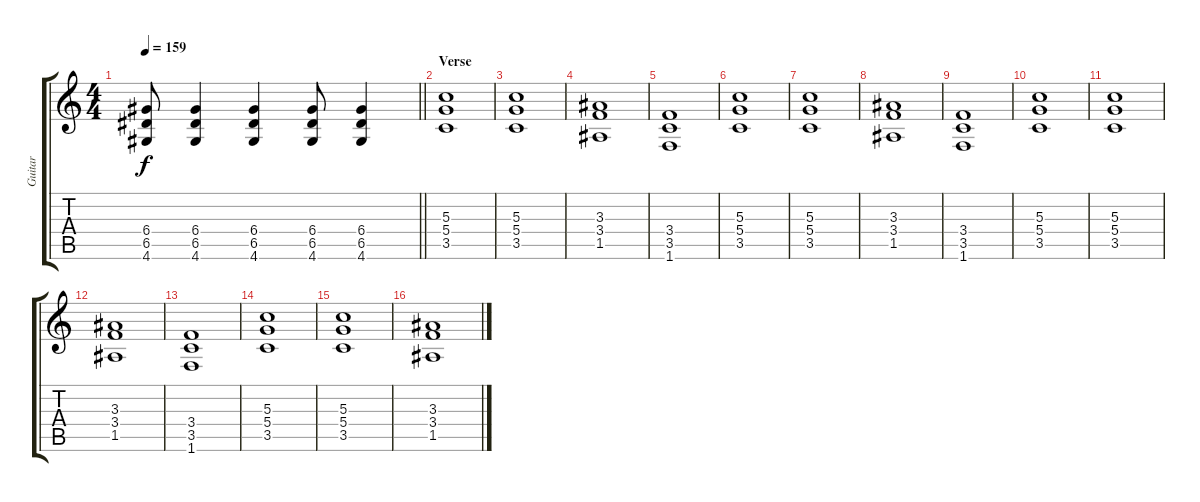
\track ("Guitar" "Guitar") {instrument distortionguitar}
\staff {score tabs}
\tuning (E4 B3 G3 D3 A2 E2) {hide}
\ts (4 4)
\tempo 159
\clef g2
\barLineRight lightlight
\ks c
(6.4{t} 6.5{t} 4.6{t}).8{dy f} (6.4 6.5 4.6).4 (6.4 6.5 4.6).4 (6.4 6.5 4.6).8 (6.4 6.5 4.6).4 |
\section ("" "Verse")
(5.3 5.4 3.5).1 |
(5.3 5.4 3.5).1 |
(3.3 3.4 1.5).1 |
(3.4 3.5 1.6).1 |
(5.3 5.4 3.5).1 |
(5.3 5.4 3.5).1 |
(3.3 3.4 1.5).1 |
(3.4 3.5 1.6).1 |
(5.3 5.4 3.5).1 |
(5.3 5.4 3.5).1 |
(3.3 3.4 1.5).1 |
(3.4 3.5 1.6).1 |
(5.3 5.4 3.5).1 |
(5.3 5.4 3.5).1 |
(3.3 3.4 1.5).1
